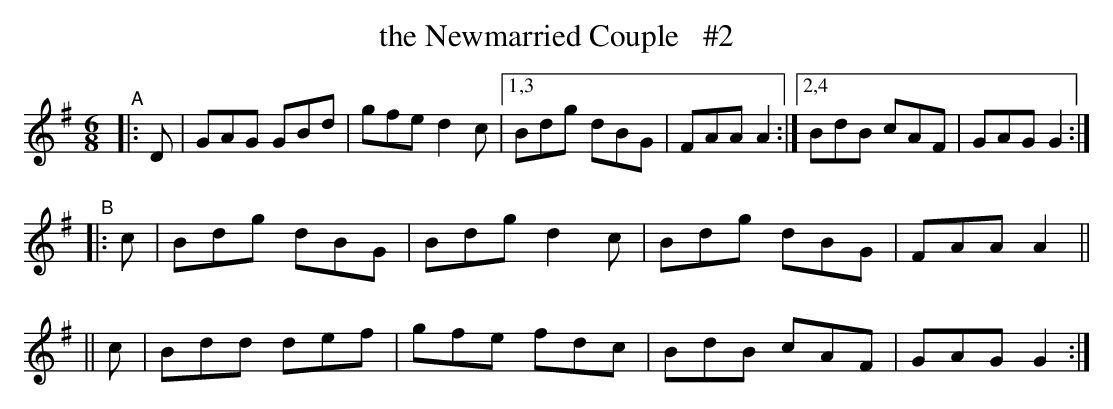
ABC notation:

X:1
T: the Newmarried Couple   #2
M: 6/8
L: 1/8
K: G
"^A"\
|: D | GAG GBd | gfe d2c |\
[1,3 Bdg dBG | FAA A2 :|\
[2,4 BdB cAF | GAG G2 :|
"^B"\
|: c | Bdg dBG | Bdg d2c | Bdg dBG | FAA A2 ||
|| c | Bdd def | gfe fdc | BdB cAF | GAG G2 :|
